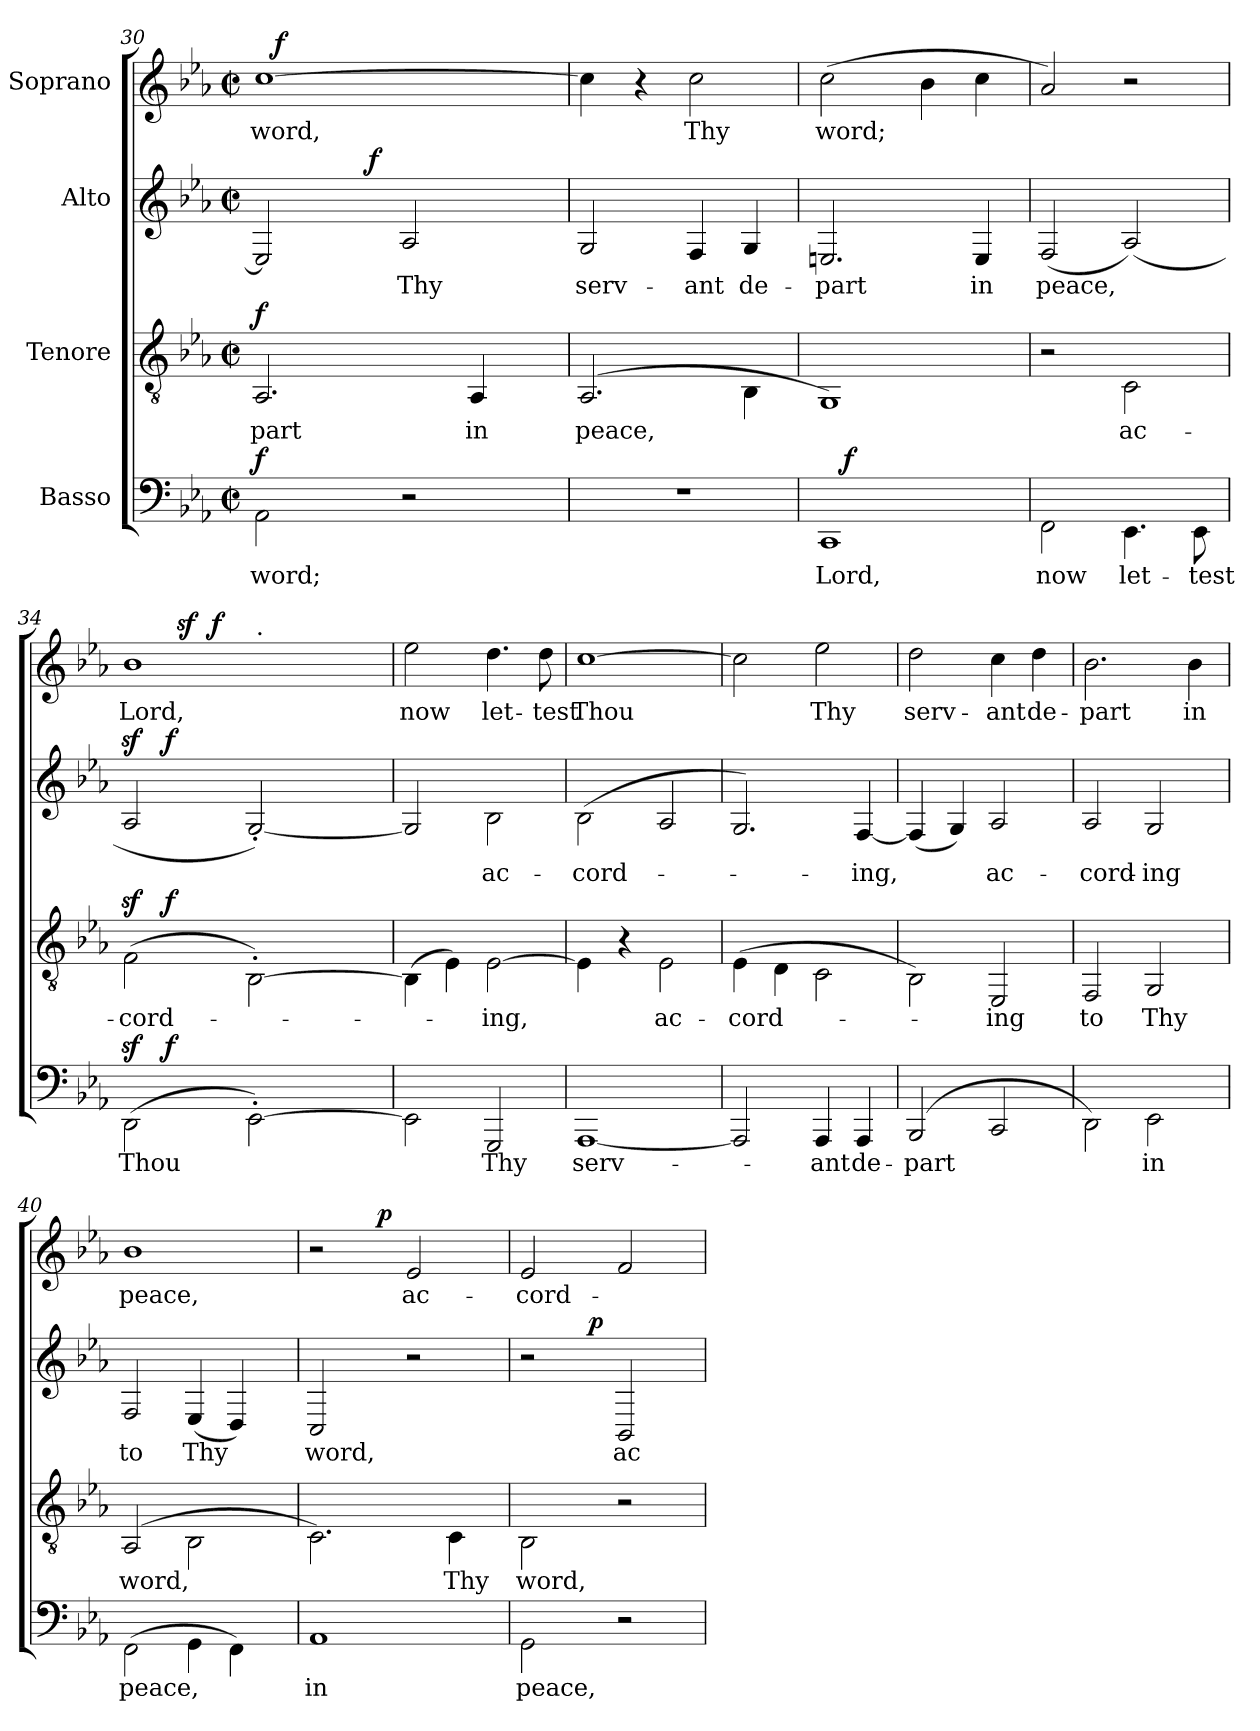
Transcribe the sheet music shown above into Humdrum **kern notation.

**kern	**text	**dynam	**kern	**text	**dynam	**kern	**text	**dynam	**kern	**text	**dynam
*part4	*part4	*part4	*part3	*part3	*part3	*part2	*part2	*part2	*part1	*part1	*part1
*staff4	*staff4	*staff4	*staff3	*staff3	*staff3	*staff2	*staff2	*staff2	*staff1	*staff1	*staff1
*I"Basso	*	*	*I"Tenore	*	*	*I"Alto	*	*	*I"Soprano	*	*
*clefF4	*	*	*clefGv2	*	*	*clefG2	*	*	*clefG2	*	*
*k[b-e-a-]	*	*	*k[b-e-a-]	*	*	*k[b-e-a-]	*	*	*k[b-e-a-]	*	*
*E-:	*	*	*E-:	*	*	*E-:	*	*	*E-:	*	*
*M2/2	*	*	*M2/2	*	*	*M2/2	*	*	*M2/2	*	*
*met(c|)	*	*	*met(c|)	*	*	*met(c|)	*	*	*met(c|)	*	*
=30	=30	=30	=30	=30	=30	=30	=30	=30	=30	=30	=30
!	!LO:LY:b:cj	!LO:DY:a	!	!LO:LY:b:cj	!LO:DY:b	!	!	!	!	!LO:LY:b	!
*	*	*	*	*	*	*^	*	*	*^	*	*
2AA-\	word;	f	2.AA-/	-part	f	2E-/]	4ryy	.	.	[>1cc	32.ryy	word,	.
!	!	!	!	!	!	!	!	!	!	!	!	!	!LO:DY:a
.	.	.	.	.	.	.	.	.	.	.	2ryy	.	f
.	.	.	.	.	.	.	8ryy	.	.	.	.	.	.
.	.	.	.	.	.	.	64ryy	.	.	.	.	.	.
!	!	!	!	!	!	!	!	!	!LO:DY:b	!	!	!	!
.	.	.	.	.	.	.	2ryy	.	f	.	.	.	.
!	!	!	!	!	!	!	!	!LO:LY:b:cj	!	!	!	!	!
2r	.	.	.	.	.	2A-/	.	Thy	.	.	.	.	.
.	.	.	.	.	.	.	.	.	.	.	4ryy	.	.
!	!	!	!	!LO:LY:b:cj	!	!	!	!	!	!	!	!	!
.	.	.	4AA-/	in	.	.	.	.	.	.	.	.	.
.	.	.	.	.	.	.	.	.	.	.	8ryy	.	.
.	.	.	.	.	.	.	16..ryy	.	.	.	.	.	.
.	.	.	.	.	.	.	.	.	.	.	16ryy	.	.
.	.	.	.	.	.	.	.	.	.	.	64ryy	.	.
=31	=31	=31	=31	=31	=31	=31	=31	=31	=31	=31	=31	=31	=31
!	!	!	!	!LO:LY:b	!	!	!	!LO:LY:b:cj	!	!	!	!	!
*	*	*	*	*	*	*v	*v	*	*	*	*	*	*
*	*	*	*	*	*	*	*	*	*v	*v	*	*
1r	.	.	(>2.AA-/	peace,	.	2G/	serv-	.	4cc\]	.	.
.	.	.	.	.	.	.	.	.	4r	.	.
!	!	!	!	!	!	!	!LO:LY:b:cj	!	!	!LO:LY:b:cj	!
.	.	.	.	.	.	4F/	-ant	.	2cc\	Thy	.
!	!	!	!	!	!	!	!LO:LY:b:cj	!	!	!	!
.	.	.	4BB-\	.	.	4G/	de-	.	.	.	.
=32	=32	=32	=32	=32	=32	=32	=32	=32	=32	=32	=32
!	!LO:LY:b:cj	!	!	!	!	!	!LO:LY:b:cj	!	!	!LO:LY:b	!
*^	*	*	*	*	*	*	*	*	*	*	*
1CC	16ryy	Lord,	.	1GG)	.	.	2.En/	-part	.	(>2cc\	word;	.
!	!	!	!LO:DY:b	!	!	!	!	!	!	!	!	!
.	2...ryy	.	f	.	.	.	.	.	.	.	.	.
.	.	.	.	.	.	.	.	.	.	4b-\	.	.
!	!	!	!	!	!	!	!	!LO:LY:b:cj	!	!	!	!
.	.	.	.	.	.	.	4E/	in	.	4cc\	.	.
=33	=33	=33	=33	=33	=33	=33	=33	=33	=33	=33	=33	=33
!	!	!LO:LY:b:cj	!	!	!	!	!	!LO:LY:b	!	!	!	!
*v	*v	*	*	*	*	*	*	*	*	*	*	*
2FF\	now	.	2r	.	.	(<2F/	peace,	.	2a-/)	.	.
!	!LO:LY:b:cj	!	!	!LO:LY:b:cj	!	!	!	!	!	!	!
4.EE-\	let-	.	2C\	ac-	.	(>2A-/)	.	.	2r	.	.
!	!LO:LY:b:cj	!	!	!	!	!	!	!	!	!	!
8EE-\	-test	.	.	.	.	.	.	.	.	.	.
!!LO:LB:g=z
=34	=34	=34	=34	=34	=34	=34	=34	=34	=34	=34	=34
!	!LO:LY:b	!	!	!LO:LY:b	!	!	!	!	!	!LO:LY:b:cj	!
*^	*	*	*^	*	*	*^	*	*	*^	*	*
*	*	*	*	*	*	*	*	*	*^	*	*	*	*^	*	*
*	*	*	*	*	*	*	*	*	*	*	*	*	*	*	*^	*	*
(>2DDz>\	8ryy	Thou	.	(>2Fz>\	8ryy	-cord-	.	2A-z>/	8ryy	32ryy	.	.	1b-	8ryy	4ryy	2ryy	Lord,	.
.	.	.	.	.	.	.	.	.	.	2ryy	.	.	.	.	.	.	.	.
.	64ryy	.	.	.	64ryy	.	.	.	64ryy	.	.	.	.	32.ryy	.	.	.	.
!	!	!	!LO:DY:a	!	!	!	!LO:DY:a	!	!	!	!	!LO:DY:a	!	!	!	!	!	!
.	2ryy	.	f	.	2ryy	.	f	.	2ryy	.	.	f	.	.	.	.	.	.
!	!	!	!	!	!	!	!	!	!	!	!	!	!	!	!	!	!	!LO:DY:a
.	.	.	.	.	.	.	.	.	.	.	.	.	.	2ryy	.	.	.	sf
.	.	.	.	.	.	.	.	.	.	.	.	.	.	.	32.ryy	.	.	.
!	!	!	!	!	!	!	!	!	!	!	!	!	!	!	!	!	!	!LO:DY:a
.	.	.	.	.	.	.	.	.	.	.	.	.	.	.	2ryy	.	.	f
[>2EE-'>\)	.	.	.	[>2BB-'>\)	.	.	.	[<2G'>/)	.	.	.	.	.	.	.	64ryy	.	.
!	!	!	!	!	!	!	!	!	!	!	!	!	!	!	!	!LO:TX:a:t=.	!	!
.	.	.	.	.	.	.	.	.	.	.	.	.	.	.	.	4ryy	.	.
.	.	.	.	.	.	.	.	.	.	4...ryy	.	.	.	.	.	.	.	.
.	4ryy	.	.	.	4ryy	.	.	.	4ryy	.	.	.	.	.	.	.	.	.
.	.	.	.	.	.	.	.	.	.	.	.	.	.	4ryy	.	.	.	.
.	.	.	.	.	.	.	.	.	.	.	.	.	.	.	.	8...ryy	.	.
.	.	.	.	.	.	.	.	.	.	.	.	.	.	.	8ryy	.	.	.
.	16..ryy	.	.	.	16..ryy	.	.	.	16..ryy	.	.	.	.	.	.	.	.	.
.	.	.	.	.	.	.	.	.	.	.	.	.	.	16ryy	16ryy	.	.	.
.	.	.	.	.	.	.	.	.	.	.	.	.	.	64ryy	64ryy	.	.	.
=35	=35	=35	=35	=35	=35	=35	=35	=35	=35	=35	=35	=35	=35	=35	=35	=35	=35	=35
!	!	!	!	!	!	!	!	!	!	!	!	!	!	!	!	!	!LO:LY:b:cj	!
*v	*v	*	*	*	*	*	*	*v	*v	*v	*	*	*v	*v	*v	*v	*	*
*	*	*	*v	*v	*	*	*	*	*	*	*	*
2EE-\]	.	.	(>4BB-\]	.	.	2G/]	.	.	2ee-\	now	.
.	.	.	4E-\)	.	.	.	.	.	.	.	.
!	!LO:LY:b:cj	!	!	!LO:LY:b	!	!	!LO:LY:b:cj	!	!	!LO:LY:b:cj	!
2GGG/	Thy	.	[>2E-\	-ing,	.	2B-\	ac-	.	4.dd\	let-	.
!	!	!	!	!	!	!	!	!	!	!LO:LY:b:cj	!
.	.	.	.	.	.	.	.	.	8dd\	-test	.
=36	=36	=36	=36	=36	=36	=36	=36	=36	=36	=36	=36
!	!LO:LY:b	!	!	!	!	!	!LO:LY:b	!	!	!LO:LY:b	!
[<1AAA-	serv-	.	4E-\]	.	.	(>2B-\	-cord-	.	[>1cc	Thou	.
.	.	.	4r	.	.	.	.	.	.	.	.
!	!	!	!	!LO:LY:b:cj	!	!	!	!	!	!	!
.	.	.	2E-\	ac-	.	2A-/	.	.	.	.	.
=37	=37	=37	=37	=37	=37	=37	=37	=37	=37	=37	=37
!	!	!	!	!LO:LY:b	!	!	!	!	!	!	!
2AAA-/]	.	.	(>4E-\	-cord-	.	2.G/)	.	.	2cc\]	.	.
.	.	.	4D\	.	.	.	.	.	.	.	.
!	!LO:LY:b:cj	!	!	!	!	!	!	!	!	!LO:LY:b:cj	!
4AAA-/	-ant	.	2C\	.	.	.	.	.	2ee-\	Thy	.
!	!LO:LY:b:cj	!	!	!	!	!	!LO:LY:b	!	!	!	!
4AAA-/	de-	.	.	.	.	[<4F/	-ing,	.	.	.	.
=38	=38	=38	=38	=38	=38	=38	=38	=38	=38	=38	=38
!	!LO:LY:b	!	!	!	!	!	!	!	!	!LO:LY:b:cj	!
(>2BBB-/	-part	.	2BB-\)	.	.	(<4F/]	.	.	2dd\	serv-	.
.	.	.	.	.	.	4G/)	.	.	.	.	.
!	!	!	!	!LO:LY:b:cj	!	!	!LO:LY:b:cj	!	!	!LO:LY:b:cj	!
2CC/	.	.	2EE-/	-ing	.	2A-/	ac-	.	4cc\	-ant	.
!	!	!	!	!	!	!	!	!	!	!LO:LY:b:cj	!
.	.	.	.	.	.	.	.	.	4dd\	de-	.
=39	=39	=39	=39	=39	=39	=39	=39	=39	=39	=39	=39
!	!	!	!	!LO:LY:b:cj	!	!	!LO:LY:b:cj	!	!	!LO:LY:b:cj	!
2DD\)	.	.	2FF/	to	.	2A-/	-cord-	.	2.b-\	-part	.
!	!LO:LY:b:cj	!	!	!LO:LY:b:cj	!	!	!LO:LY:b:cj	!	!	!	!
2EE-\	in	.	2GG/	Thy	.	2G/	-ing	.	.	.	.
!	!	!	!	!	!	!	!	!	!	!LO:LY:b:cj	!
.	.	.	.	.	.	.	.	.	4b-\	in	.
=40	=40	=40	=40	=40	=40	=40	=40	=40	=40	=40	=40
!	!LO:LY:b	!	!	!LO:LY:b	!	!	!LO:LY:b:cj	!	!	!LO:LY:b:cj	!
*	*	*	*	*	*	*	*	*	*^	*	*
(>2FF\	peace,	.	(>2AA-/	word,	.	2F/	to	.	1b-	2ryy	peace,	.
!	!	!	!	!	!	!	!LO:LY:b	!	!	!	!	!
4GG\	.	.	2BB-\	.	.	(<4E-/	Thy	.	.	4ryy	.	.
4FF\)	.	.	.	.	.	4D/)	.	.	.	8ryy	.	.
.	.	.	.	.	.	.	.	.	.	32.ryy	.	.
.	.	.	.	.	.	.	.	.	.	16ryy	.	.
.	.	.	.	.	.	.	.	.	.	64ryy	.	.
=41	=41	=41	=41	=41	=41	=41	=41	=41	=41	=41	=41	=41
!	!LO:LY:b:cj	!	!	!	!	!	!LO:LY:b:cj	!	!	!	!	!
1AA-	in	.	2.C\)	.	.	2C/	word,	.	2r	4ryy	.	.
.	.	.	.	.	.	.	.	.	.	16..ryy	.	.
!	!	!	!	!	!	!	!	!	!	!	!	!LO:DY:a
.	.	.	.	.	.	.	.	.	.	2ryy	.	p
!	!	!	!	!	!	!	!	!	!	!	!LO:LY:b:cj	!
.	.	.	.	.	.	2r	.	.	2e-/	.	ac-	.
!	!	!	!	!LO:LY:b:cj	!	!	!	!	!	!	!	!
.	.	.	4C\	Thy	.	.	.	.	.	.	.	.
.	.	.	.	.	.	.	.	.	.	8ryy	.	.
.	.	.	.	.	.	.	.	.	.	64ryy	.	.
!!LO:LB:g=z
=42	=42	=42	=42	=42	=42	=42	=42	=42	=42	=42	=42	=42
!	!LO:LY:b:cj	!	!	!LO:LY:b:cj	!	!	!	!	!	!	!LO:LY:b	!
*	*	*	*	*	*	*^	*	*	*v	*v	*	*
2GG\	peace,	.	2BB-\	word,	.	2r	4ryy	.	.	2e-/	-cord-	.
.	.	.	.	.	.	.	16..ryy	.	.	.	.	.
!	!	!	!	!	!	!	!	!	!LO:DY:a	!	!	!
.	.	.	.	.	.	.	2ryy	.	p	.	.	.
!	!	!	!	!	!	!	!	!LO:LY:b:cj	!	!	!	!
2r	.	.	2r	.	.	2BB-/	.	ac-	.	2f/	.	.
.	.	.	.	.	.	.	8ryy	.	.	.	.	.
.	.	.	.	.	.	.	64ryy	.	.	.	.	.
*	*	*	*	*	*	*v	*v	*	*	*	*	*
=	=	=	=	=	=	=	=	=	=	=	=
*-	*-	*-	*-	*-	*-	*-	*-	*-	*-	*-	*-
